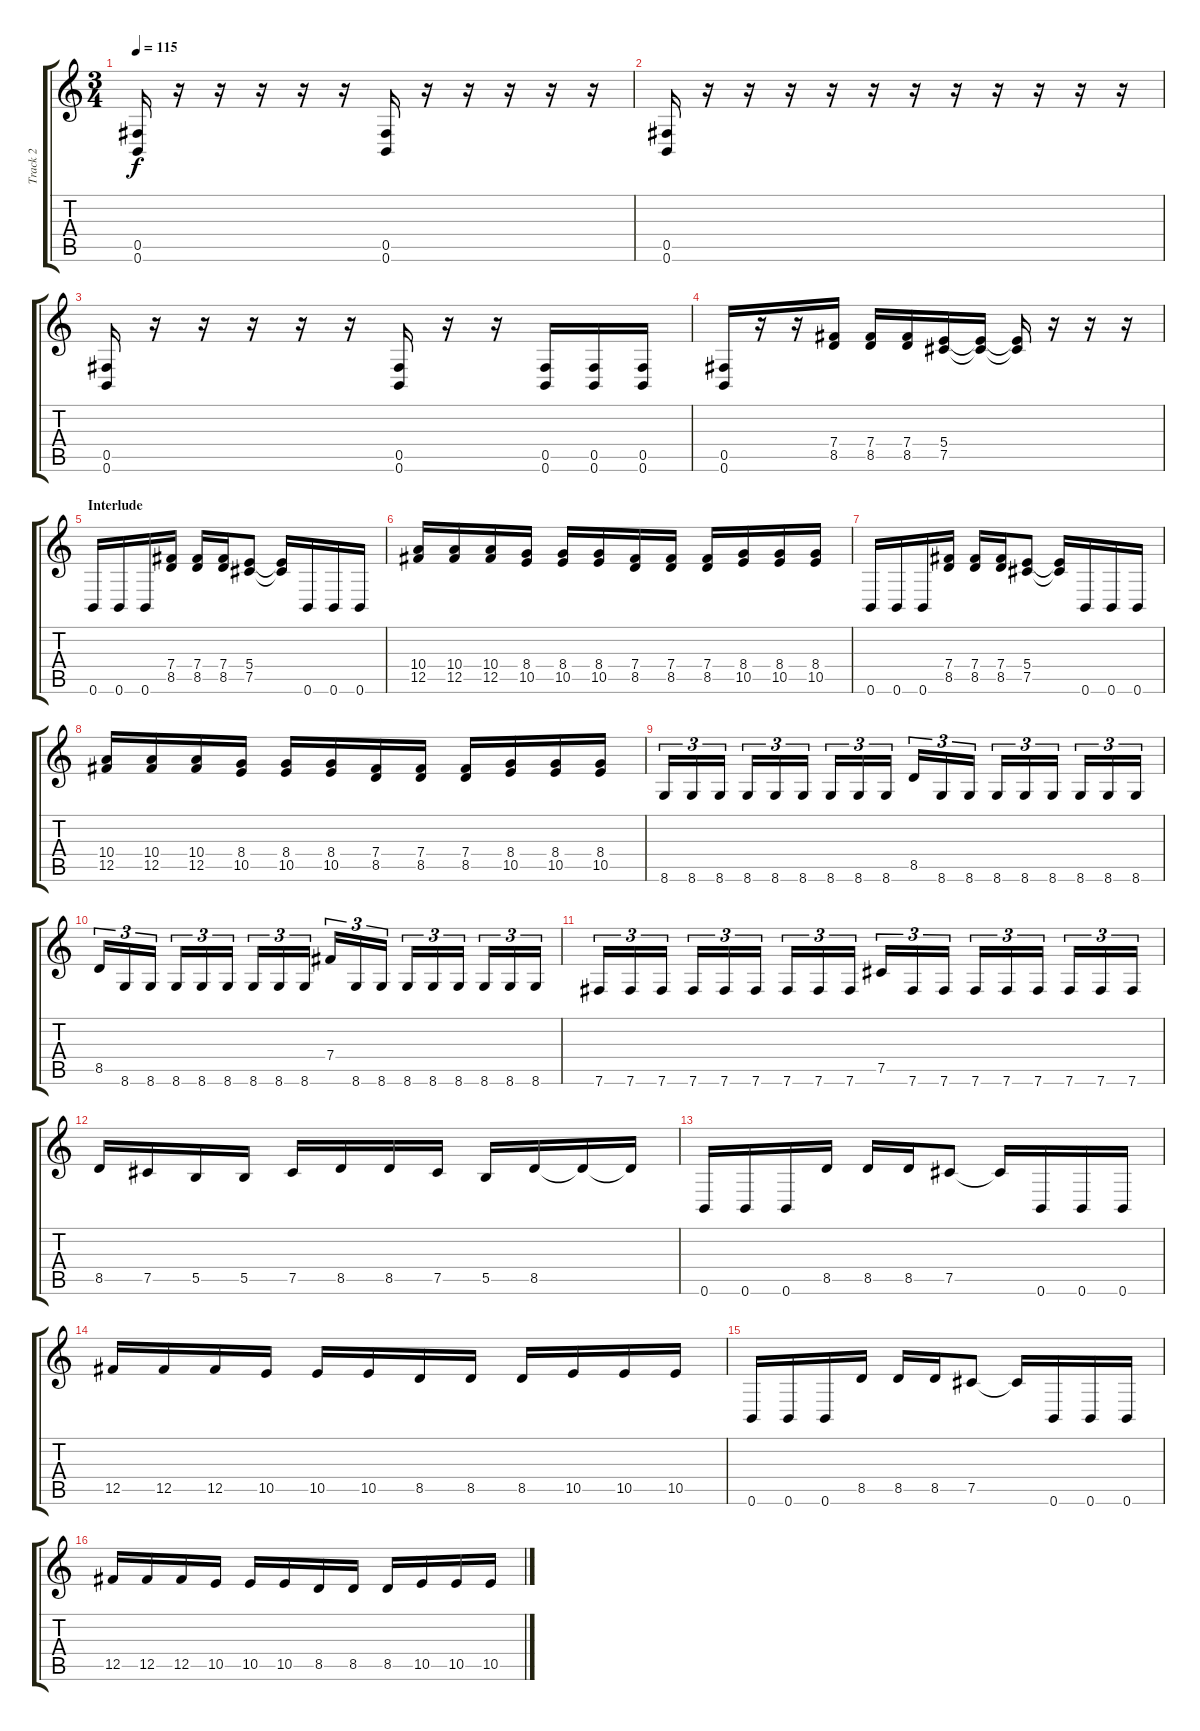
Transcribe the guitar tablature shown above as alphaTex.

\track ("Track 2" "Track 2") {instrument distortionguitar}
\staff {score tabs}
\tuning (Db4 Ab3 E3 B2 Gb2 B1) {hide}
\ts (3 4)
\tempo 115
\clef g2
\ks c
(0.5 0.6).16{dy f} r.16 r.16 r.16 r.16 r.16 (0.5 0.6).16 r.16 r.16 r.16 r.16 r.16 |
(0.5 0.6).16 r.16 r.16 r.16 r.16 r.16 r.16 r.16 r.16 r.16 r.16 r.16 |
(0.5 0.6).16 r.16 r.16 r.16 r.16 r.16 (0.5 0.6).16 r.16 r.16 (0.5 0.6).16 (0.5 0.6).16 (0.5 0.6).16 |
(0.5 0.6).16 r.16 r.16 (7.4 8.5).16 (7.4 8.5).16 (7.4 8.5).16 (5.4 7.5).16 (5.4{t} 7.5{t}).16 (5.4{t} 7.5{t}).16 r.16 r.16 r.16 |
\section ("" "Interlude")
0.6.16 0.6.16 0.6.16 (7.4 8.5).16 (7.4 8.5).16 (7.4 8.5).16 (5.4 7.5).8 (5.4{t} 7.5{t}).16 0.6.16 0.6.16 0.6.16 |
(10.4 12.5).16 (10.4 12.5).16 (10.4 12.5).16 (8.4 10.5).16 (8.4 10.5).16 (8.4 10.5).16 (7.4 8.5).16 (7.4 8.5).16 (7.4 8.5).16 (8.4 10.5).16 (8.4 10.5).16 (8.4 10.5).16 |
0.6.16 0.6.16 0.6.16 (7.4 8.5).16 (7.4 8.5).16 (7.4 8.5).16 (5.4 7.5).8 (5.4{t} 7.5{t}).16 0.6.16 0.6.16 0.6.16 |
(10.4 12.5).16 (10.4 12.5).16 (10.4 12.5).16 (8.4 10.5).16 (8.4 10.5).16 (8.4 10.5).16 (7.4 8.5).16 (7.4 8.5).16 (7.4 8.5).16 (8.4 10.5).16 (8.4 10.5).16 (8.4 10.5).16 |
8.6.16{tu (3 2)} 8.6.16{tu (3 2)} 8.6.16{tu (3 2)} 8.6.16{tu (3 2)} 8.6.16{tu (3 2)} 8.6.16{tu (3 2)} 8.6.16{tu (3 2)} 8.6.16{tu (3 2)} 8.6.16{tu (3 2)} 8.5.16{tu (3 2)} 8.6.16{tu (3 2)} 8.6.16{tu (3 2)} 8.6.16{tu (3 2)} 8.6.16{tu (3 2)} 8.6.16{tu (3 2)} 8.6.16{tu (3 2)} 8.6.16{tu (3 2)} 8.6.16{tu (3 2)} |
8.5.16{tu (3 2)} 8.6.16{tu (3 2)} 8.6.16{tu (3 2)} 8.6.16{tu (3 2)} 8.6.16{tu (3 2)} 8.6.16{tu (3 2)} 8.6.16{tu (3 2)} 8.6.16{tu (3 2)} 8.6.16{tu (3 2)} 7.4.16{tu (3 2)} 8.6.16{tu (3 2)} 8.6.16{tu (3 2)} 8.6.16{tu (3 2)} 8.6.16{tu (3 2)} 8.6.16{tu (3 2)} 8.6.16{tu (3 2)} 8.6.16{tu (3 2)} 8.6.16{tu (3 2)} |
7.6.16{tu (3 2)} 7.6.16{tu (3 2)} 7.6.16{tu (3 2)} 7.6.16{tu (3 2)} 7.6.16{tu (3 2)} 7.6.16{tu (3 2)} 7.6.16{tu (3 2)} 7.6.16{tu (3 2)} 7.6.16{tu (3 2)} 7.5.16{tu (3 2)} 7.6.16{tu (3 2)} 7.6.16{tu (3 2)} 7.6.16{tu (3 2)} 7.6.16{tu (3 2)} 7.6.16{tu (3 2)} 7.6.16{tu (3 2)} 7.6.16{tu (3 2)} 7.6.16{tu (3 2)} |
8.5.16 7.5.16 5.5.16 5.5.16 7.5.16 8.5.16 8.5.16 7.5.16 5.5.16 8.5.16 8.5{t}.16 8.5{t}.16 |
0.6.16 0.6.16 0.6.16 8.5.16 8.5.16 8.5.16 7.5.8 7.5{t}.16 0.6.16 0.6.16 0.6.16 |
12.5.16 12.5.16 12.5.16 10.5.16 10.5.16 10.5.16 8.5.16 8.5.16 8.5.16 10.5.16 10.5.16 10.5.16 |
0.6.16 0.6.16 0.6.16 8.5.16 8.5.16 8.5.16 7.5.8 7.5{t}.16 0.6.16 0.6.16 0.6.16 |
12.5.16 12.5.16 12.5.16 10.5.16 10.5.16 10.5.16 8.5.16 8.5.16 8.5.16 10.5.16 10.5.16 10.5.16
